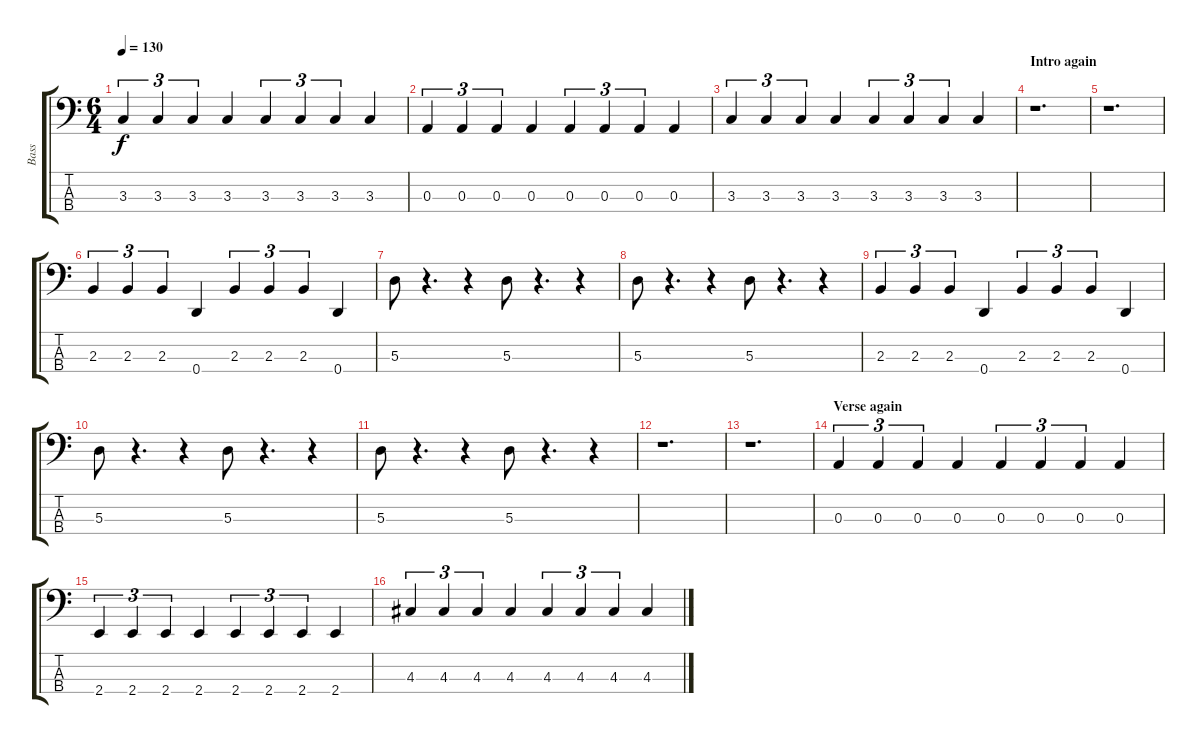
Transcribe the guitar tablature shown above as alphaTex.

\track ("Bass" "Bass") {instrument electricbasspick}
\staff {score tabs}
\tuning (G2 D2 A1 D1) {hide}
\ts (6 4)
\tempo 130
\clef f4
\ks c
3.3.4{tu (3 2) dy f} 3.3.4{tu (3 2)} 3.3.4{tu (3 2)} 3.3.4 3.3.4{tu (3 2)} 3.3.4{tu (3 2)} 3.3.4{tu (3 2)} 3.3.4 |
0.3.4{tu (3 2)} 0.3.4{tu (3 2)} 0.3.4{tu (3 2)} 0.3.4 0.3.4{tu (3 2)} 0.3.4{tu (3 2)} 0.3.4{tu (3 2)} 0.3.4 |
3.3.4{tu (3 2)} 3.3.4{tu (3 2)} 3.3.4{tu (3 2)} 3.3.4 3.3.4{tu (3 2)} 3.3.4{tu (3 2)} 3.3.4{tu (3 2)} 3.3.4 |
\section ("" "Intro again")
r.1{d} |
r.1{d} |
2.3.4{tu (3 2)} 2.3.4{tu (3 2)} 2.3.4{tu (3 2)} 0.4.4 2.3.4{tu (3 2)} 2.3.4{tu (3 2)} 2.3.4{tu (3 2)} 0.4.4 |
5.3.8 r.4{d} r.4 5.3.8 r.4{d} r.4 |
5.3.8 r.4{d} r.4 5.3.8 r.4{d} r.4 |
2.3.4{tu (3 2)} 2.3.4{tu (3 2)} 2.3.4{tu (3 2)} 0.4.4 2.3.4{tu (3 2)} 2.3.4{tu (3 2)} 2.3.4{tu (3 2)} 0.4.4 |
5.3.8 r.4{d} r.4 5.3.8 r.4{d} r.4 |
5.3.8 r.4{d} r.4 5.3.8 r.4{d} r.4 |
r.1{d} |
r.1{d} |
\section ("" "Verse again")
0.3.4{tu (3 2)} 0.3.4{tu (3 2)} 0.3.4{tu (3 2)} 0.3.4 0.3.4{tu (3 2)} 0.3.4{tu (3 2)} 0.3.4{tu (3 2)} 0.3.4 |
2.4.4{tu (3 2)} 2.4.4{tu (3 2)} 2.4.4{tu (3 2)} 2.4.4 2.4.4{tu (3 2)} 2.4.4{tu (3 2)} 2.4.4{tu (3 2)} 2.4.4 |
4.3.4{tu (3 2)} 4.3.4{tu (3 2)} 4.3.4{tu (3 2)} 4.3.4 4.3.4{tu (3 2)} 4.3.4{tu (3 2)} 4.3.4{tu (3 2)} 4.3.4
